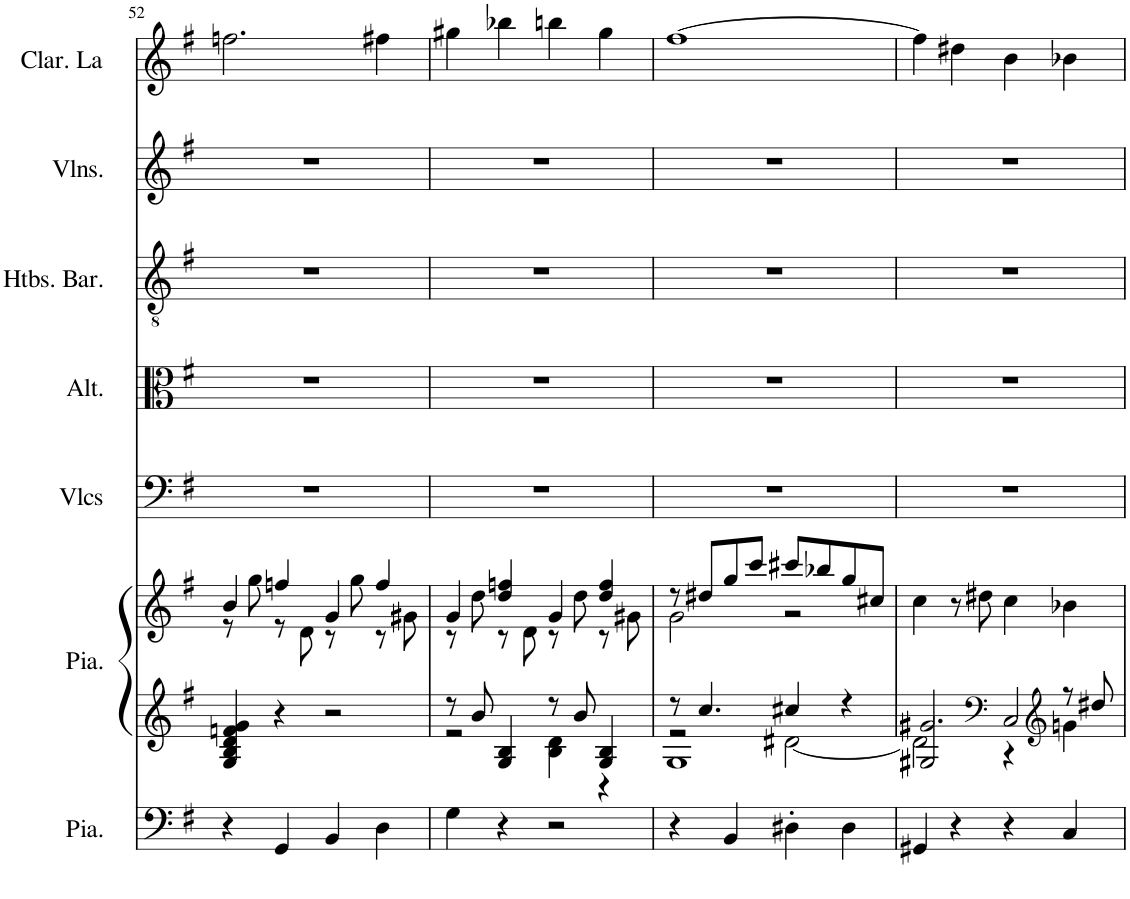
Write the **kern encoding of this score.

**kern	**kern	**kern	**kern	**kern	**kern	**kern	**kern
*part7	*part6	*part6	*part5	*part4	*part3	*part2	*part1
*staff8	*staff7	*staff6	*staff5	*staff4	*staff3	*staff2	*staff1
*I"Piano, Pedals	*I"Piano, Organ	*	*I"Violoncelles, Bass	*I"Altos, Tenor	*I"Hautbois Baryton, Alto	*I"Violons, Soprano	*I"Clarinette en La, Soprano solo
*I'Pia.	*I'Pia.	*	*I'Vlcs	*I'Alt.	*I'Htbs. Bar.	*I'Vlns.	*I'Clar. La
!!LO:PB:g=z
*clefF4	*clefG2	*clefG2	*clefF4	*clefC3	*clefGv2	*clefG2	*clefG2
*	*	*	*	*	*	*	*Trd2c3
*k[f#]	*k[f#]	*k[f#]	*k[f#]	*k[f#]	*k[f#]	*k[f#]	*k[f#]
*M4/4	*M4/4	*M4/4	*M4/4	*M4/4	*M4/4	*M4/4	*M4/4
=52	=52	=52	=52	=52	=52	=52	=52
*	*	*^	*	*	*	*	*
4r	4G/ 4B/ 4d/ 4fn/ 4g/	4b/	8r	1r	1r	1r	1r	2.ffn\
.	.	.	8gg\	.	.	.	.	.
4GG/	4r	4ffn/	8r	.	.	.	.	.
.	.	.	8d\	.	.	.	.	.
4BB/	2r	4g/	8r	.	.	.	.	.
.	.	.	8gg\	.	.	.	.	.
4D\	.	4ff/	8r	.	.	.	.	4ff#X\
.	.	.	8g#X\	.	.	.	.	.
=53	=53	=53	=53	=53	=53	=53	=53	=53
*	*^	*	*	*	*	*	*	*
4G\	8r	2r	4g/	8r	1r	1r	1r	1r	4gg#X\
.	8b/	.	.	8dd\	.	.	.	.	.
4r	4G/ 4B/	.	4dd/ 4ffn/	8r	.	.	.	.	4bb-X\
.	.	.	.	8d\	.	.	.	.	.
2r	8r	4B\ 4d\	4g/	8r	.	.	.	.	4bbn\
.	8b/	.	.	8dd\	.	.	.	.	.
.	4G/ 4B/	4r	4dd/ 4ff/	8r	.	.	.	.	4gg#\
.	.	.	.	8g#X\	.	.	.	.	.
=54	=54	=54	=54	=54	=54	=54	=54	=54	=54
*	*	*^	*	*	*	*	*	*	*
4r	8r	2r	1G	8r	2g\	1r	1r	1r	1r	[1ff#
.	4.cc/	.	.	8dd#X/L	.	.	.	.	.	.
4BB/	.	.	.	8gg/	.	.	.	.	.	.
.	.	.	.	8ccc/J	.	.	.	.	.	.
4D#X'\	4cc#X/	[2d#X\	.	8ccc#X/L	2r	.	.	.	.	.
.	.	.	.	8bb-X/	.	.	.	.	.	.
4D#\	4r	.	.	8gg/	.	.	.	.	.	.
.	.	.	.	8cc#X/J	.	.	.	.	.	.
*	*	*	*	*v	*v	*	*	*	*	*
=55	=55	=55	=55	=55	=55	=55	=55	=55	=55
4GG#X/	2.g#X/	2d#\]	2G#X/	4cc\	1r	1r	1r	1r	4ff#\]
4r	.	.	.	8r	.	.	.	.	4dd#X\
.	.	.	.	8dd#X\	.	.	.	.	.
*	*clefF4	*	*	*	*	*	*	*	*
4r	.	4r	2C/	4cc\	.	.	.	.	4b\
*	*clefG2	*	*	*	*	*	*	*	*
4C/	8r	4gn\	.	4b-X\	.	.	.	.	4b-X\
.	8dd#X/	.	.	.	.	.	.	.	.
*	*v	*v	*v	*	*	*	*	*	*
=	=	=	=	=	=	=	=
*-	*-	*-	*-	*-	*-	*-	*-
